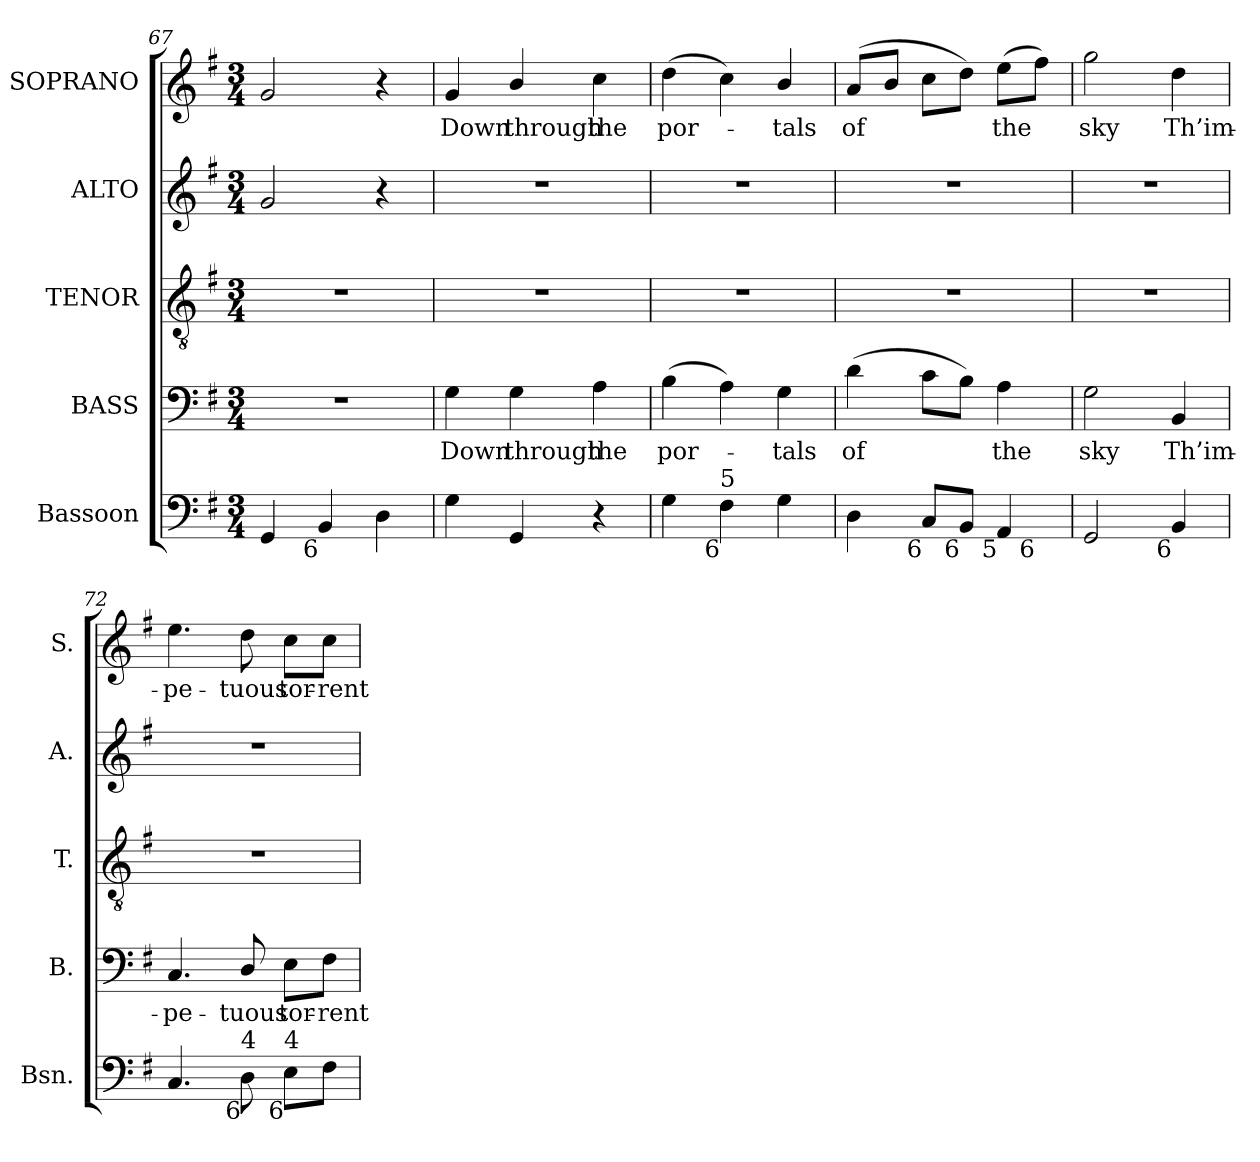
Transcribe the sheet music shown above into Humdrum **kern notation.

**kern	**kern	**text	**kern	**kern	**kern	**text
*part5	*part4	*part4	*part3	*part2	*part1	*part1
*staff5	*staff4	*staff4	*staff3	*staff2	*staff1	*staff1
*I"Bassoon	*I"BASS	*	*I"TENOR	*I"ALTO	*I"SOPRANO	*
*I'Bsn.	*I'B.	*	*I'T.	*I'A.	*I'S.	*
*clefF4	*clefF4	*	*clefGv2	*clefG2	*clefG2	*
*	*	*	*ITrd7c12	*	*	*
*k[f#]	*k[f#]	*	*k[f#]	*k[f#]	*k[f#]	*
*G:	*G:	*	*G:	*G:	*G:	*
*M3/4	*M3/4	*	*M3/4	*M3/4	*M3/4	*
=67	=67	=67	=67	=67	=67	=67
!	!LO:N:vis=1	!	!LO:N:vis=1	!	!	!
4GGi/	2.r	.	2.r	2gi/	2gi/	.
!LO:TX:b:rj:t=6	!	!	!	!	!	!
4BBi/	.	.	.	.	.	.
4Di\	.	.	.	4r	4r	.
!!LO:LB:g=z
=68	=68	=68	=68	=68	=68	=68
!	!	!LO:LY:b:color=#000000	!LO:N:vis=1	!LO:N:vis=1	!	!
!	!	!	!	!	!	!LO:LY:b:color=#000000
4Gi\	4Gi\	Down	2.r	2.r	4gi/	Down
!	!	!LO:LY:b:color=#000000	!	!	!	!
!	!	!	!	!	!	!LO:LY:b:color=#000000
4GGi/	4Gi\	through	.	.	4bi/	through
!	!	!LO:LY:b:color=#000000	!	!	!	!
!	!	!	!	!	!	!LO:LY:b:color=#000000
4r	4Ai\	the	.	.	4cci\	the
=69	=69	=69	=69	=69	=69	=69
!	!	!LO:LY:b:color=#000000	!LO:N:vis=1	!LO:N:vis=1	!	!
!	!	!	!	!	!	!LO:LY:b:color=#000000
4Gi\	(4Bi\	por-	2.r	2.r	(4ddi\	por-
!LO:TX:b:rj:t=6	!	!	!	!	!	!
!LO:TX:t=5	!	!	!	!	!	!
4F#i\	4Ai\)	.	.	.	4cci\)	.
!	!	!LO:LY:b:color=#000000	!	!	!	!
!	!	!	!	!	!	!LO:LY:b:color=#000000
4Gi\	4Gi\	-tals	.	.	4bi/	-tals
=70	=70	=70	=70	=70	=70	=70
!	!	!LO:LY:b:color=#000000	!LO:N:vis=1	!LO:N:vis=1	!	!
!	!	!	!	!	!	!LO:LY:b:color=#000000
*^	*	*	*	*	*	*
4Di\	2ryy	(4di\	of	2.r	2.r	(8ai/L	of
.	.	.	.	.	.	8bi/J	.
!LO:TX:b:rj:t=6	!	!	!	!	!	!	!
8Ci/L	.	8ci\L	.	.	.	8cci\L	.
!LO:TX:b:rj:t=6	!	!	!	!	!	!	!
8BBi/J	.	8Bi\J)	.	.	.	8ddi\J)	.
!	!	!	!LO:LY:b:color=#000000	!	!	!	!
!LO:TX:b:rj:t=5	!	!	!	!	!	!	!
!	!	!	!	!	!	!	!LO:LY:b:color=#000000
4AAi/	8ryy	4Ai\	the	.	.	(8eei\L	the
!	!LO:TX:b:rj:t=6	!	!	!	!	!	!
.	8ryy	.	.	.	.	8ff#i\J)	.
*v	*v	*	*	*	*	*	*
=71	=71	=71	=71	=71	=71	=71
*^	*	*	*	*	*	*
!	!	!	!LO:LY:b:color=#000000	!LO:N:vis=1	!LO:N:vis=1	!	!
*v	*v	*	*	*	*	*	*
*^	*	*	*	*	*	*
!	!	!	!	!	!	!	!LO:LY:b:color=#000000
*v	*v	*	*	*	*	*	*
2GGi/	2Gi\	sky	2.r	2.r	2ggi\	sky
!	!	!LO:LY:b:color=#000000	!	!	!	!
!LO:TX:b:rj:t=6	!	!	!	!	!	!
!	!	!	!	!	!	!LO:LY:b:color=#000000
4BBi/	4BBi/	Th’im-	.	.	4ddi\	Th’im-
=72	=72	=72	=72	=72	=72	=72
!	!	!LO:LY:b:color=#000000	!LO:N:vis=1	!LO:N:vis=1	!	!
!	!	!	!	!	!	!LO:LY:b:color=#000000
4.Ci/	4.Ci/	-pe-	2.r	2.r	4.eei\	-pe-
!	!	!LO:LY:b:color=#000000	!	!	!	!
!LO:TX:b:rj:t=6	!	!	!	!	!	!
!LO:TX:t=4	!	!	!	!	!	!
!	!	!	!	!	!	!LO:LY:b:color=#000000
8Di\	8Di/	-tuous	.	.	8ddi\	-tuous
!	!	!LO:LY:b:color=#000000	!	!	!	!
!LO:TX:b:rj:t=6	!	!	!	!	!	!
!LO:TX:t=4	!	!	!	!	!	!
!	!	!	!	!	!	!LO:LY:b:color=#000000
8Ei\L	8Ei\L	tor-	.	.	8cci\L	tor-
!	!	!LO:LY:b:color=#000000	!	!	!	!
!	!	!	!	!	!	!LO:LY:b:color=#000000
8F#i\J	8F#i\J	-rent	.	.	8cci\J	-rent
=	=	=	=	=	=	=
*-	*-	*-	*-	*-	*-	*-
